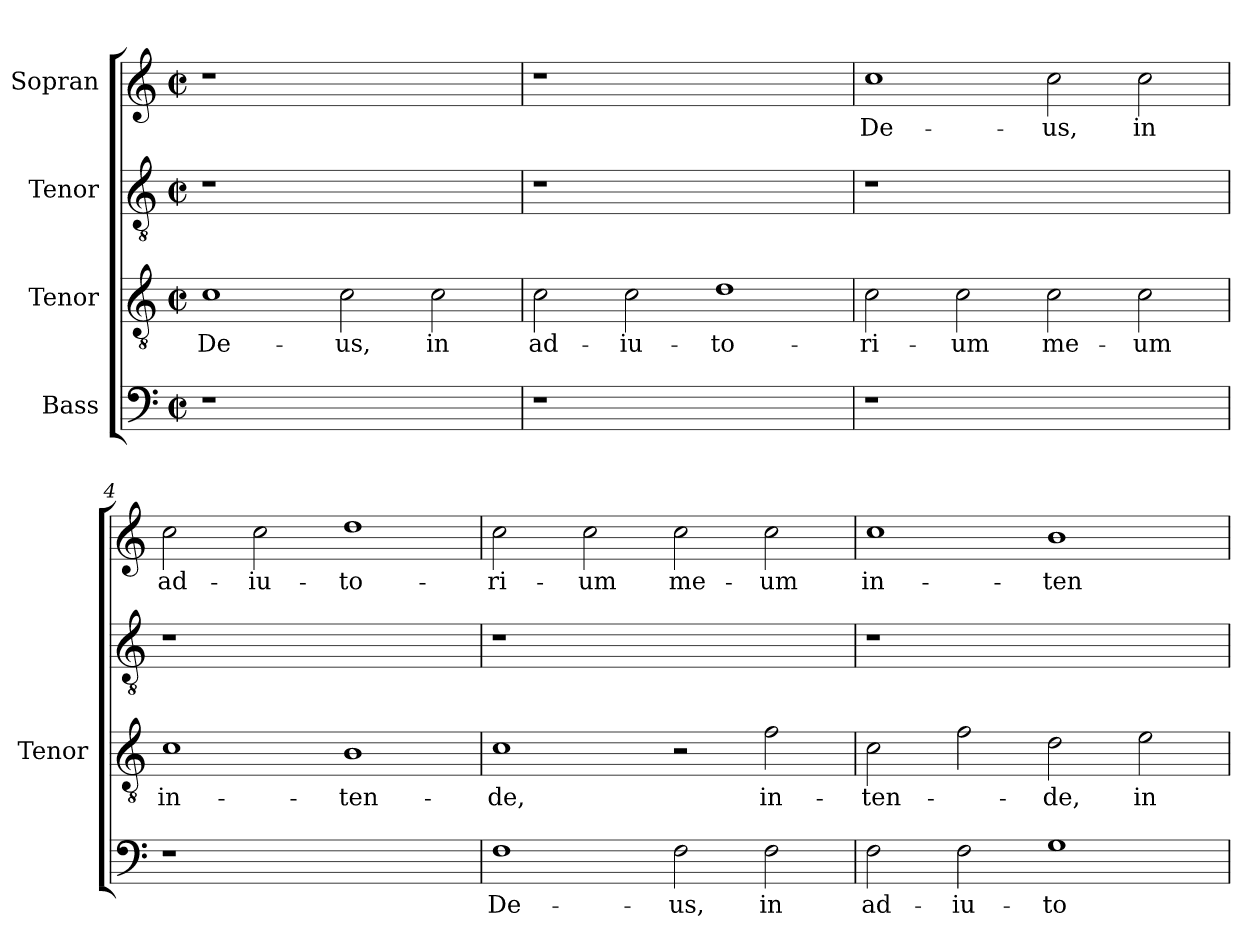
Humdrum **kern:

**kern	**text	**kern	**text	**kern	**kern	**text
*part4	*part4	*part3	*part3	*part2	*part1	*part1
*staff4	*staff4	*staff3	*staff3	*staff2	*staff1	*staff1
*I"Bass	*	*I"Tenor	*	*I"Tenor	*I"Sopran	*
*	*	*I'Tenor	*	*	*	*
!!LO:PB:g=z
*clefF4	*	*clefGv2	*	*clefGv2	*clefG2	*
*	*	*ITrd7c12	*	*ITrd7c12	*	*
*k[]	*	*k[]	*	*k[]	*k[]	*
*M2/2	*	*M2/2	*	*M2/2	*M2/2	*
*met(c|)	*	*met(c|)	*	*met(c|)	*met(c|)	*
=1	=1	=1	=1	=1	=1	=1
!LO:N:vis=1	!	!	!	!	!	!
!	!	!	!LO:LY:b:color=#000000	!LO:N:vis=1	!LO:N:vis=1	!
1r	.	1Ci	De-	1r	1r	.
!	!	!	!LO:LY:b:color=#000000	!	!	!
1ryy	.	2Ci\	-us,	1ryy	1ryy	.
!	!	!	!LO:LY:b:color=#000000	!	!	!
.	.	2Ci\	in	.	.	.
=2	=2	=2	=2	=2	=2	=2
!LO:N:vis=1	!	!	!	!	!	!
!	!	!	!LO:LY:b:color=#000000	!LO:N:vis=1	!LO:N:vis=1	!
1r	.	2Ci\	ad-	1r	1r	.
!	!	!	!LO:LY:b:color=#000000	!	!	!
.	.	2Ci\	-iu-	.	.	.
!	!	!	!LO:LY:b:color=#000000	!	!	!
1ryy	.	1Di	-to-	1ryy	1ryy	.
=3	=3	=3	=3	=3	=3	=3
!LO:N:vis=1	!	!	!	!	!	!
!	!	!	!LO:LY:b:color=#000000	!LO:N:vis=1	!	!
!	!	!	!	!	!	!LO:LY:b:color=#000000
1r	.	2Ci\	-ri-	1r	1cci	De-
!	!	!	!LO:LY:b:color=#000000	!	!	!
.	.	2Ci\	-um	.	.	.
!	!	!	!LO:LY:b:color=#000000	!	!	!
!	!	!	!	!	!	!LO:LY:b:color=#000000
1ryy	.	2Ci\	me-	1ryy	2cci\	-us,
!	!	!	!LO:LY:b:color=#000000	!	!	!
!	!	!	!	!	!	!LO:LY:b:color=#000000
.	.	2Ci\	-um	.	2cci\	in
=4	=4	=4	=4	=4	=4	=4
!LO:N:vis=1	!	!	!	!	!	!
!	!	!	!LO:LY:b:color=#000000	!LO:N:vis=1	!	!
!	!	!	!	!	!	!LO:LY:b:color=#000000
1r	.	1Ci	in-	1r	2cci\	ad-
!	!	!	!	!	!	!LO:LY:b:color=#000000
.	.	.	.	.	2cci\	-iu-
!	!	!	!LO:LY:b:color=#000000	!	!	!
!	!	!	!	!	!	!LO:LY:b:color=#000000
1ryy	.	1BBi	-ten-	1ryy	1ddi	-to-
=5	=5	=5	=5	=5	=5	=5
!	!LO:LY:b:color=#000000	!	!	!	!	!
!	!	!	!LO:LY:b:color=#000000	!LO:N:vis=1	!	!
!	!	!	!	!	!	!LO:LY:b:color=#000000
1Fi	De-	1Ci	-de,	1r	2cci\	-ri-
!	!	!	!	!	!	!LO:LY:b:color=#000000
.	.	.	.	.	2cci\	-um
!	!LO:LY:b:color=#000000	!	!	!	!	!
!	!	!	!	!	!	!LO:LY:b:color=#000000
2Fi\	-us,	2r	.	1ryy	2cci\	me-
!	!LO:LY:b:color=#000000	!	!	!	!	!
!	!	!	!LO:LY:b:color=#000000	!	!	!
!	!	!	!	!	!	!LO:LY:b:color=#000000
2Fi\	in	2Fi\	in-	.	2cci\	-um
=6	=6	=6	=6	=6	=6	=6
!	!LO:LY:b:color=#000000	!	!	!	!	!
!	!	!	!LO:LY:b:color=#000000	!LO:N:vis=1	!	!
!	!	!	!	!	!	!LO:LY:b:color=#000000
2Fi\	ad-	2Ci\	-ten-	1r	1cci	in-
!	!LO:LY:b:color=#000000	!	!	!	!	!
2Fi\	-iu-	2Fi\	.	.	.	.
!	!LO:LY:b:color=#000000	!	!	!	!	!
!	!	!	!LO:LY:b:color=#000000	!	!	!
!	!	!	!	!	!	!LO:LY:b:color=#000000
1Gi	-to-	2Di\	-de,	1ryy	1bi	-ten-
!	!	!	!LO:LY:b:color=#000000	!	!	!
.	.	2Ei\	in-	.	.	.
=	=	=	=	=	=	=
*-	*-	*-	*-	*-	*-	*-
